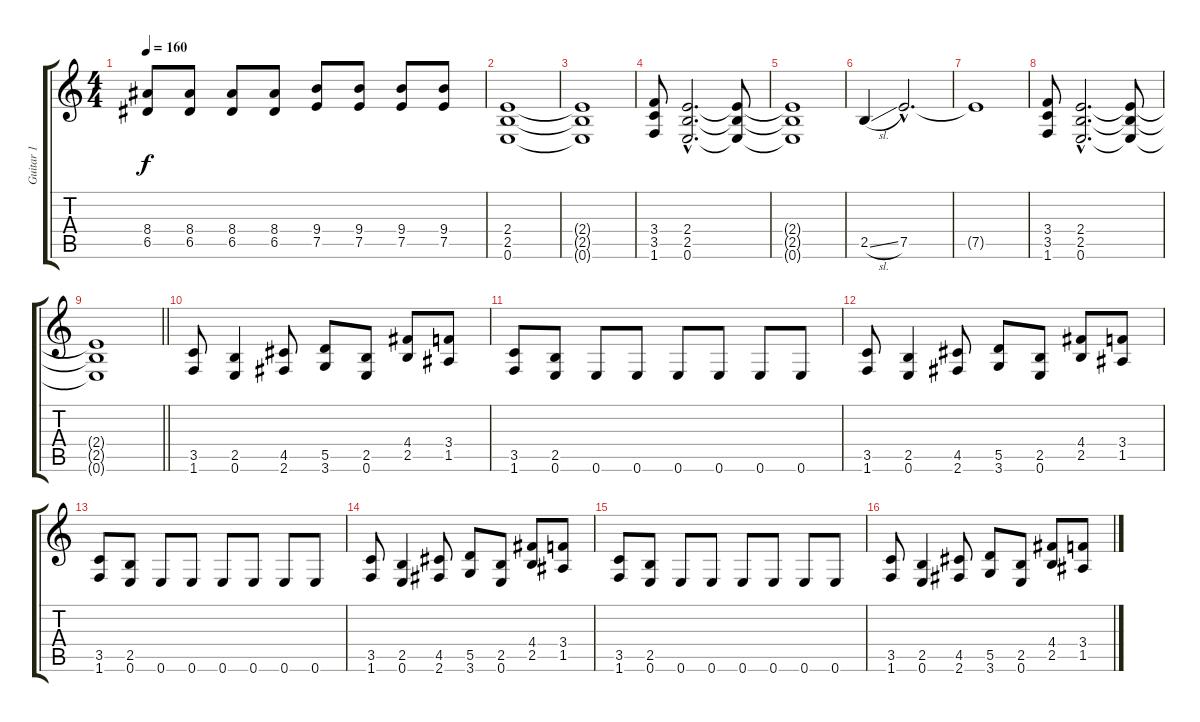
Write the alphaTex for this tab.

\track ("Guitar 1" "Guitar 1") {instrument distortionguitar}
\staff {score tabs}
\tuning (E4 B3 G3 D3 A2 E2) {hide}
\ts (4 4)
\tempo 160
\clef g2
\ks c
(8.4 6.5).8{dy f} (8.4 6.5).8 (8.4 6.5).8 (8.4 6.5).8 (9.4 7.5).8 (9.4 7.5).8 (9.4 7.5).8 (9.4 7.5).8 |
(2.4 2.5 0.6).1 |
(2.4{t} 2.5{t} 0.6{t}).1 |
(3.4 3.5 1.6).8 (2.4{hac} 2.5{hac} 0.6{hac}).2{d} (2.4{t} 2.5{t} 0.6{t}).8 |
(2.4{t} 2.5{t} 0.6{t}).1 |
2.5{sl}.4 7.5{hac}.2{d} |
7.5{t}.1 |
(3.4 3.5 1.6).8 (2.4{hac} 2.5{hac} 0.6{hac}).2{d} (2.4{t} 2.5{t} 0.6{t}).8 |
\barLineRight lightlight
(2.4{t} 2.5{t} 0.6{t}).1 |
(3.5 1.6).8 (2.5 0.6).4 (4.5 2.6).8 (5.5 3.6).8 (2.5 0.6).8 (4.4 2.5).8 (3.4 1.5).8 |
(3.5 1.6).8 (2.5 0.6).8 0.6.8 0.6.8 0.6.8 0.6.8 0.6.8 0.6.8 |
(3.5 1.6).8 (2.5 0.6).4 (4.5 2.6).8 (5.5 3.6).8 (2.5 0.6).8 (4.4 2.5).8 (3.4 1.5).8 |
(3.5 1.6).8 (2.5 0.6).8 0.6.8 0.6.8 0.6.8 0.6.8 0.6.8 0.6.8 |
(3.5 1.6).8 (2.5 0.6).4 (4.5 2.6).8 (5.5 3.6).8 (2.5 0.6).8 (4.4 2.5).8 (3.4 1.5).8 |
(3.5 1.6).8 (2.5 0.6).8 0.6.8 0.6.8 0.6.8 0.6.8 0.6.8 0.6.8 |
(3.5 1.6).8 (2.5 0.6).4 (4.5 2.6).8 (5.5 3.6).8 (2.5 0.6).8 (4.4 2.5).8 (3.4 1.5).8
